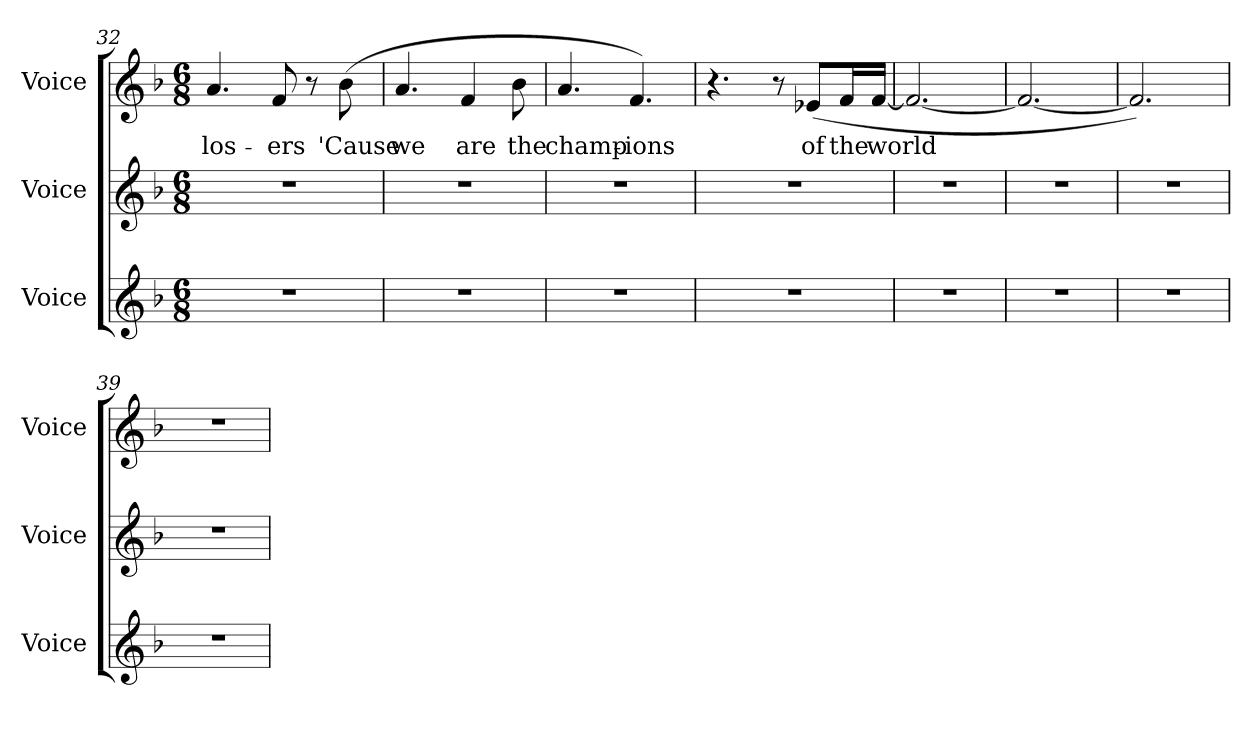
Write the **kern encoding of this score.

**kern	**kern	**kern	**text
*part3	*part2	*part1	*part1
*staff3	*staff2	*staff1	*staff1
*I"Voice	*I"Voice	*I"Voice	*
*I'Voice	*I'Voice	*I'Voice	*
*clefG2	*clefG2	*clefG2	*
*k[b-]	*k[b-]	*k[b-]	*
*F:	*F:	*F:	*
*M6/8	*M6/8	*M6/8	*
=32	=32	=32	=32
!LO:N:vis=1	!LO:N:vis=1	!	!
!	!	!	!LO:LY:b:color=#000000
2.r	2.r	4.ai/	los-
!	!	!	!LO:LY:b:color=#000000
.	.	8fi/	-ers
.	.	8r	.
!	!	!	!LO:LY:b:color=#000000
.	.	(8b-i\	'Cause
=33	=33	=33	=33
!LO:N:vis=1	!LO:N:vis=1	!	!
!	!	!	!LO:LY:b:color=#000000
2.r	2.r	4.ai/	we
!	!	!	!LO:LY:b:color=#000000
.	.	4fi/	are
!	!	!	!LO:LY:b:color=#000000
.	.	8b-i\	the
=34	=34	=34	=34
!LO:N:vis=1	!LO:N:vis=1	!	!
!	!	!	!LO:LY:b:color=#000000
2.r	2.r	4.ai/	champ-
!	!	!	!LO:LY:b:color=#000000
.	.	4.fi/)	-ions
!!LO:PB:g=z
=35	=35	=35	=35
!LO:N:vis=1	!LO:N:vis=1	!	!
2.r	2.r	4.r	.
.	.	8r	.
!	!	!	!LO:LY:b:color=#000000
.	.	(8e-Xi/L	of
!	!	!	!LO:LY:b:color=#000000
.	.	16fi/L	the
!	!	!	!LO:LY:b:color=#000000
.	.	[16fi/JJ	world
=36	=36	=36	=36
!LO:N:vis=1	!LO:N:vis=1	!	!
2.r	2.r	2.fi/_	.
=37	=37	=37	=37
!LO:N:vis=1	!LO:N:vis=1	!	!
2.r	2.r	2.fi/_	.
=38	=38	=38	=38
!LO:N:vis=1	!LO:N:vis=1	!	!
2.r	2.r	2.fi/])	.
=39	=39	=39	=39
!LO:N:vis=1	!LO:N:vis=1	!LO:N:vis=1	!
2.r	2.r	2.r	.
=	=	=	=
*-	*-	*-	*-
